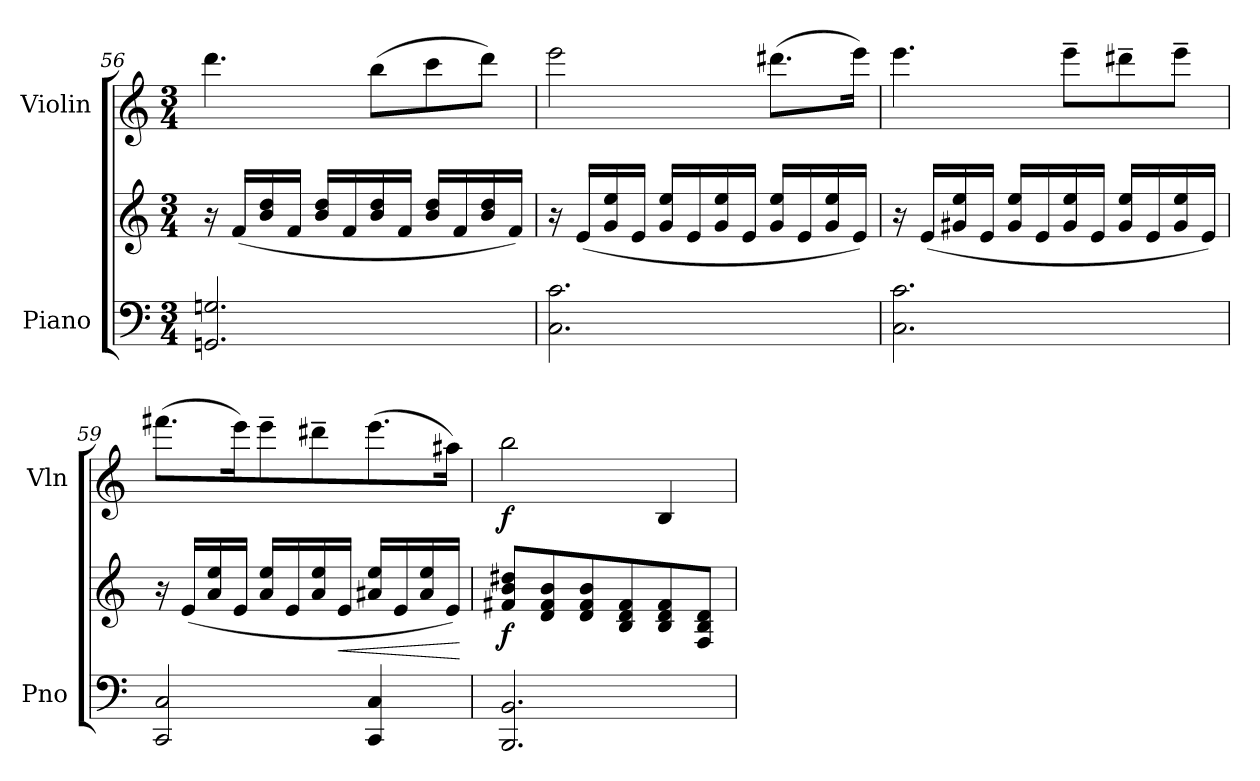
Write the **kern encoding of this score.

**kern	**kern	**dynam	**kern	**dynam
*part2	*part2	*part2	*part1	*part1
*staff3	*staff2	*staff2/3	*staff1	*staff1
*I"Piano	*	*	*I"Violin	*
*I'Pno	*	*	*I'Vln	*
*clefF4	*clefG2	*	*clefG2	*
*k[]	*k[]	*	*k[]	*
*M3/4	*M3/4	*	*M3/4	*
=56	=56	=56	=56	=56
2.GGn/ 2.Gn/	16r	.	4.ddd\	.
.	(<16f/LL	.	.	.
.	16b/ 16dd/	.	.	.
.	16f/JJ	.	.	.
.	16b/ 16dd/LL	.	.	.
.	16f/	.	.	.
.	16b/ 16dd/	.	(>8bb\L	.
.	16f/JJ	.	.	.
.	16b/ 16dd/LL	.	8ccc\	.
.	16f/	.	.	.
.	16b/ 16dd/	.	8ddd\J)	.
.	16f/JJ)	.	.	.
=57	=57	=57	=57	=57
2.C\ 2.c\	16r	.	2eee\	.
.	(<16e/LL	.	.	.
.	16g/ 16ee/	.	.	.
.	16e/JJ	.	.	.
.	16g/ 16ee/LL	.	.	.
.	16e/	.	.	.
.	16g/ 16ee/	.	.	.
.	16e/JJ	.	.	.
.	16g/ 16ee/LL	.	(>8.ddd#X\L	.
.	16e/	.	.	.
.	16g/ 16ee/	.	.	.
.	16e/JJ)	.	16eee\Jk)	.
!!LO:LB:g=z
=58	=58	=58	=58	=58
2.C\ 2.c\	16r	.	4.eee\	.
.	(<16e/LL	.	.	.
.	16g#X/ 16ee/	.	.	.
.	16e/JJ	.	.	.
.	16g#/ 16ee/LL	.	.	.
.	16e/	.	.	.
.	16g#/ 16ee/	.	8eee~\L	.
.	16e/JJ	.	.	.
.	16g#/ 16ee/LL	.	8ddd#X~\	.
.	16e/	.	.	.
.	16g#/ 16ee/	.	8eee~\J	.
.	16e/JJ)	.	.	.
=59	=59	=59	=59	=59
2CC/ 2C/	16r	.	(>8.fff#X\L	.
.	(<16e/LL	.	.	.
.	16a/ 16ee/	.	.	.
.	16e/JJ	.	16eee\K)	.
.	16a/ 16ee/LL	.	8eee~\	.
.	16e/	.	.	.
.	16a/ 16ee/	.	8ddd#X~\	.
!	!	!LO:HP:b	!	!
.	16e/JJ	<	.	.
4CC/ 4C/	16a#X/ 16ee/LL	.	(>8.eee\	.
.	16e/	.	.	.
.	16a#/ 16ee/	.	.	.
.	16e/JJ)	.	16aa#X\Jk)	.
.	.	[	.	.
=60	=60	=60	=60	=60
!	!	!LO:DY:b	!	!LO:DY:b
2.BBB/ 2.BB/	8f#X/ 8b/ 8dd#X/L	f	2bb\	f
.	8d/ 8f#/ 8b/	.	.	.
.	8d/ 8f#/ 8b/	.	.	.
.	8B/ 8d/ 8f#/	.	.	.
.	8B/ 8d/ 8f#/	.	4B/	.
.	8F/ 8B/ 8d/J	.	.	.
=	=	=	=	=
*-	*-	*-	*-	*-
